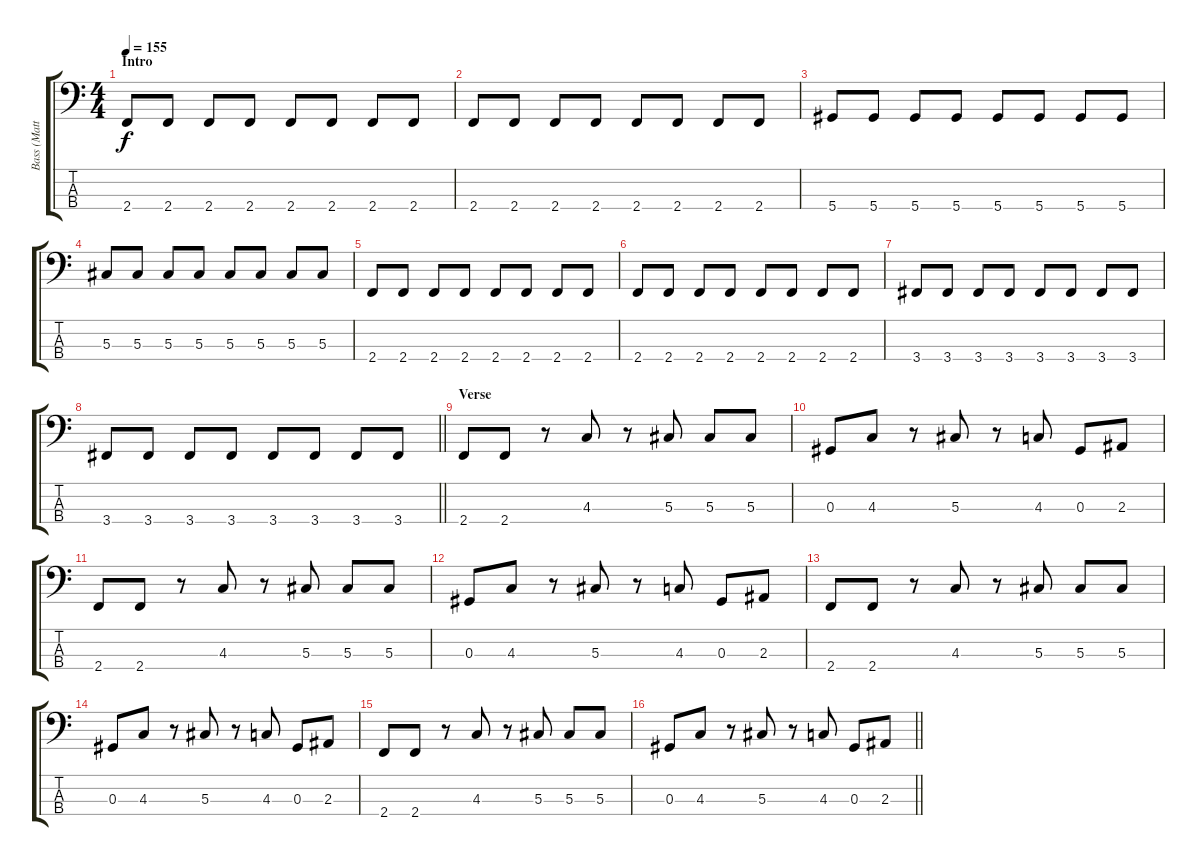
\track ("Bass (Matt)" "Bass (Matt") {instrument electricbassfinger}
\staff {score tabs}
\tuning (Gb2 Db2 Ab1 Eb1) {hide}
\ts (4 4)
\section ("" "Intro")
\tempo 155
\clef f4
\ks c
2.4.8{dy f instrument electricbassfinger} 2.4.8 2.4.8 2.4.8 2.4.8 2.4.8 2.4.8 2.4.8 |
2.4.8 2.4.8 2.4.8 2.4.8 2.4.8 2.4.8 2.4.8 2.4.8 |
5.4.8 5.4.8 5.4.8 5.4.8 5.4.8 5.4.8 5.4.8 5.4.8 |
5.3.8 5.3.8 5.3.8 5.3.8 5.3.8 5.3.8 5.3.8 5.3.8 |
2.4.8 2.4.8 2.4.8 2.4.8 2.4.8 2.4.8 2.4.8 2.4.8 |
2.4.8 2.4.8 2.4.8 2.4.8 2.4.8 2.4.8 2.4.8 2.4.8 |
3.4.8 3.4.8 3.4.8 3.4.8 3.4.8 3.4.8 3.4.8 3.4.8 |
\barLineRight lightlight
3.4.8 3.4.8 3.4.8 3.4.8 3.4.8 3.4.8 3.4.8 3.4.8 |
\section ("" "Verse")
2.4.8 2.4.8 r.8 4.3.8 r.8 5.3.8 5.3.8 5.3.8 |
0.3.8 4.3.8 r.8 5.3.8 r.8 4.3.8 0.3.8 2.3.8 |
2.4.8 2.4.8 r.8 4.3.8 r.8 5.3.8 5.3.8 5.3.8 |
0.3.8 4.3.8 r.8 5.3.8 r.8 4.3.8 0.3.8 2.3.8 |
2.4.8 2.4.8 r.8 4.3.8 r.8 5.3.8 5.3.8 5.3.8 |
0.3.8 4.3.8 r.8 5.3.8 r.8 4.3.8 0.3.8 2.3.8 |
2.4.8 2.4.8 r.8 4.3.8 r.8 5.3.8 5.3.8 5.3.8 |
\barLineRight lightlight
0.3.8 4.3.8 r.8 5.3.8 r.8 4.3.8 0.3.8 2.3.8
